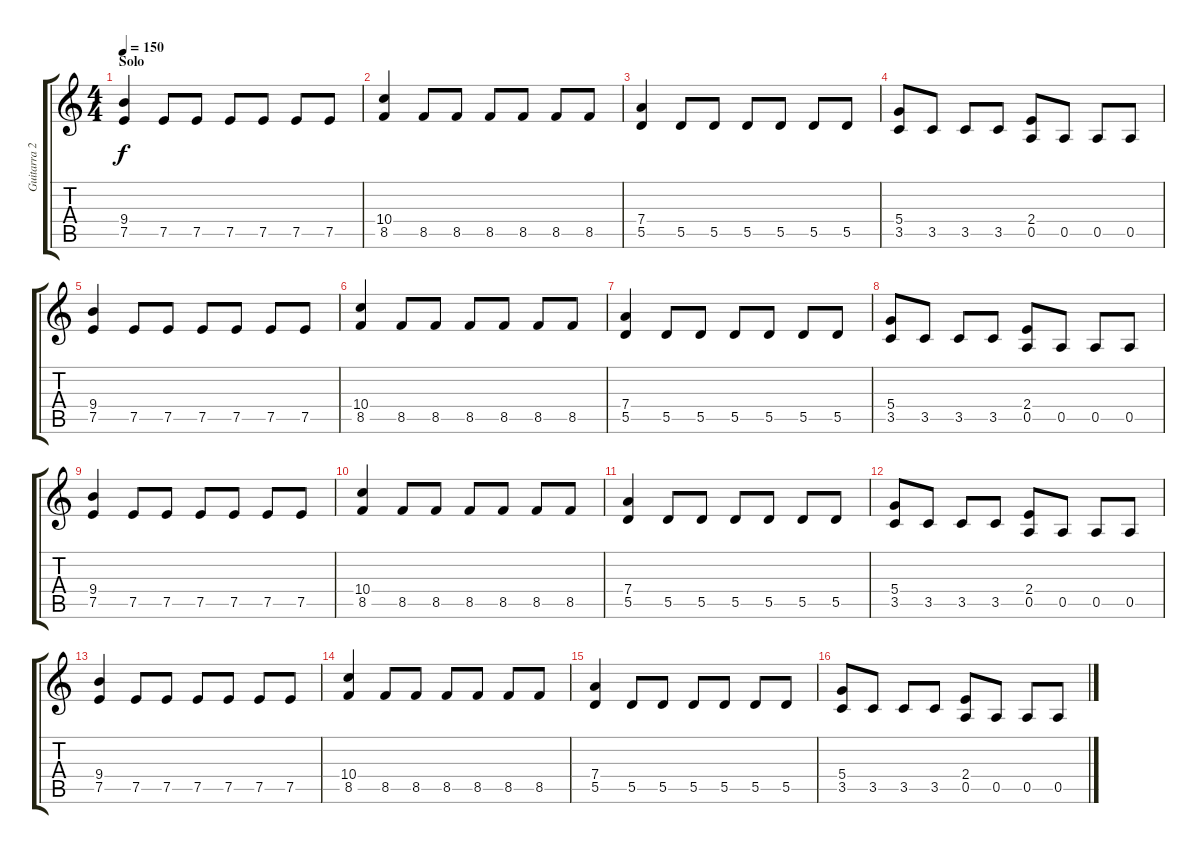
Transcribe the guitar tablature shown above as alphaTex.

\track ("Guitarra 2" "Guitarra 2") {instrument distortionguitar}
\staff {score tabs}
\tuning (E4 B3 G3 D3 A2 E2) {hide}
\ts (4 4)
\section ("" "Solo")
\tempo 150
\clef g2
\ks c
(9.4 7.5).4{dy f} 7.5.8 7.5.8 7.5.8 7.5.8 7.5.8 7.5.8 |
(10.4 8.5).4 8.5.8 8.5.8 8.5.8 8.5.8 8.5.8 8.5.8 |
(7.4 5.5).4 5.5.8 5.5.8 5.5.8 5.5.8 5.5.8 5.5.8 |
(5.4 3.5).8 3.5.8 3.5.8 3.5.8 (2.4 0.5).8 0.5.8 0.5.8 0.5.8 |
(9.4 7.5).4 7.5.8 7.5.8 7.5.8 7.5.8 7.5.8 7.5.8 |
(10.4 8.5).4 8.5.8 8.5.8 8.5.8 8.5.8 8.5.8 8.5.8 |
(7.4 5.5).4 5.5.8 5.5.8 5.5.8 5.5.8 5.5.8 5.5.8 |
(5.4 3.5).8 3.5.8 3.5.8 3.5.8 (2.4 0.5).8 0.5.8 0.5.8 0.5.8 |
(9.4 7.5).4 7.5.8 7.5.8 7.5.8 7.5.8 7.5.8 7.5.8 |
(10.4 8.5).4 8.5.8 8.5.8 8.5.8 8.5.8 8.5.8 8.5.8 |
(7.4 5.5).4 5.5.8 5.5.8 5.5.8 5.5.8 5.5.8 5.5.8 |
(5.4 3.5).8 3.5.8 3.5.8 3.5.8 (2.4 0.5).8 0.5.8 0.5.8 0.5.8 |
(9.4 7.5).4 7.5.8 7.5.8 7.5.8 7.5.8 7.5.8 7.5.8 |
(10.4 8.5).4 8.5.8 8.5.8 8.5.8 8.5.8 8.5.8 8.5.8 |
(7.4 5.5).4 5.5.8 5.5.8 5.5.8 5.5.8 5.5.8 5.5.8 |
(5.4 3.5).8 3.5.8 3.5.8 3.5.8 (2.4 0.5).8 0.5.8 0.5.8 0.5.8
